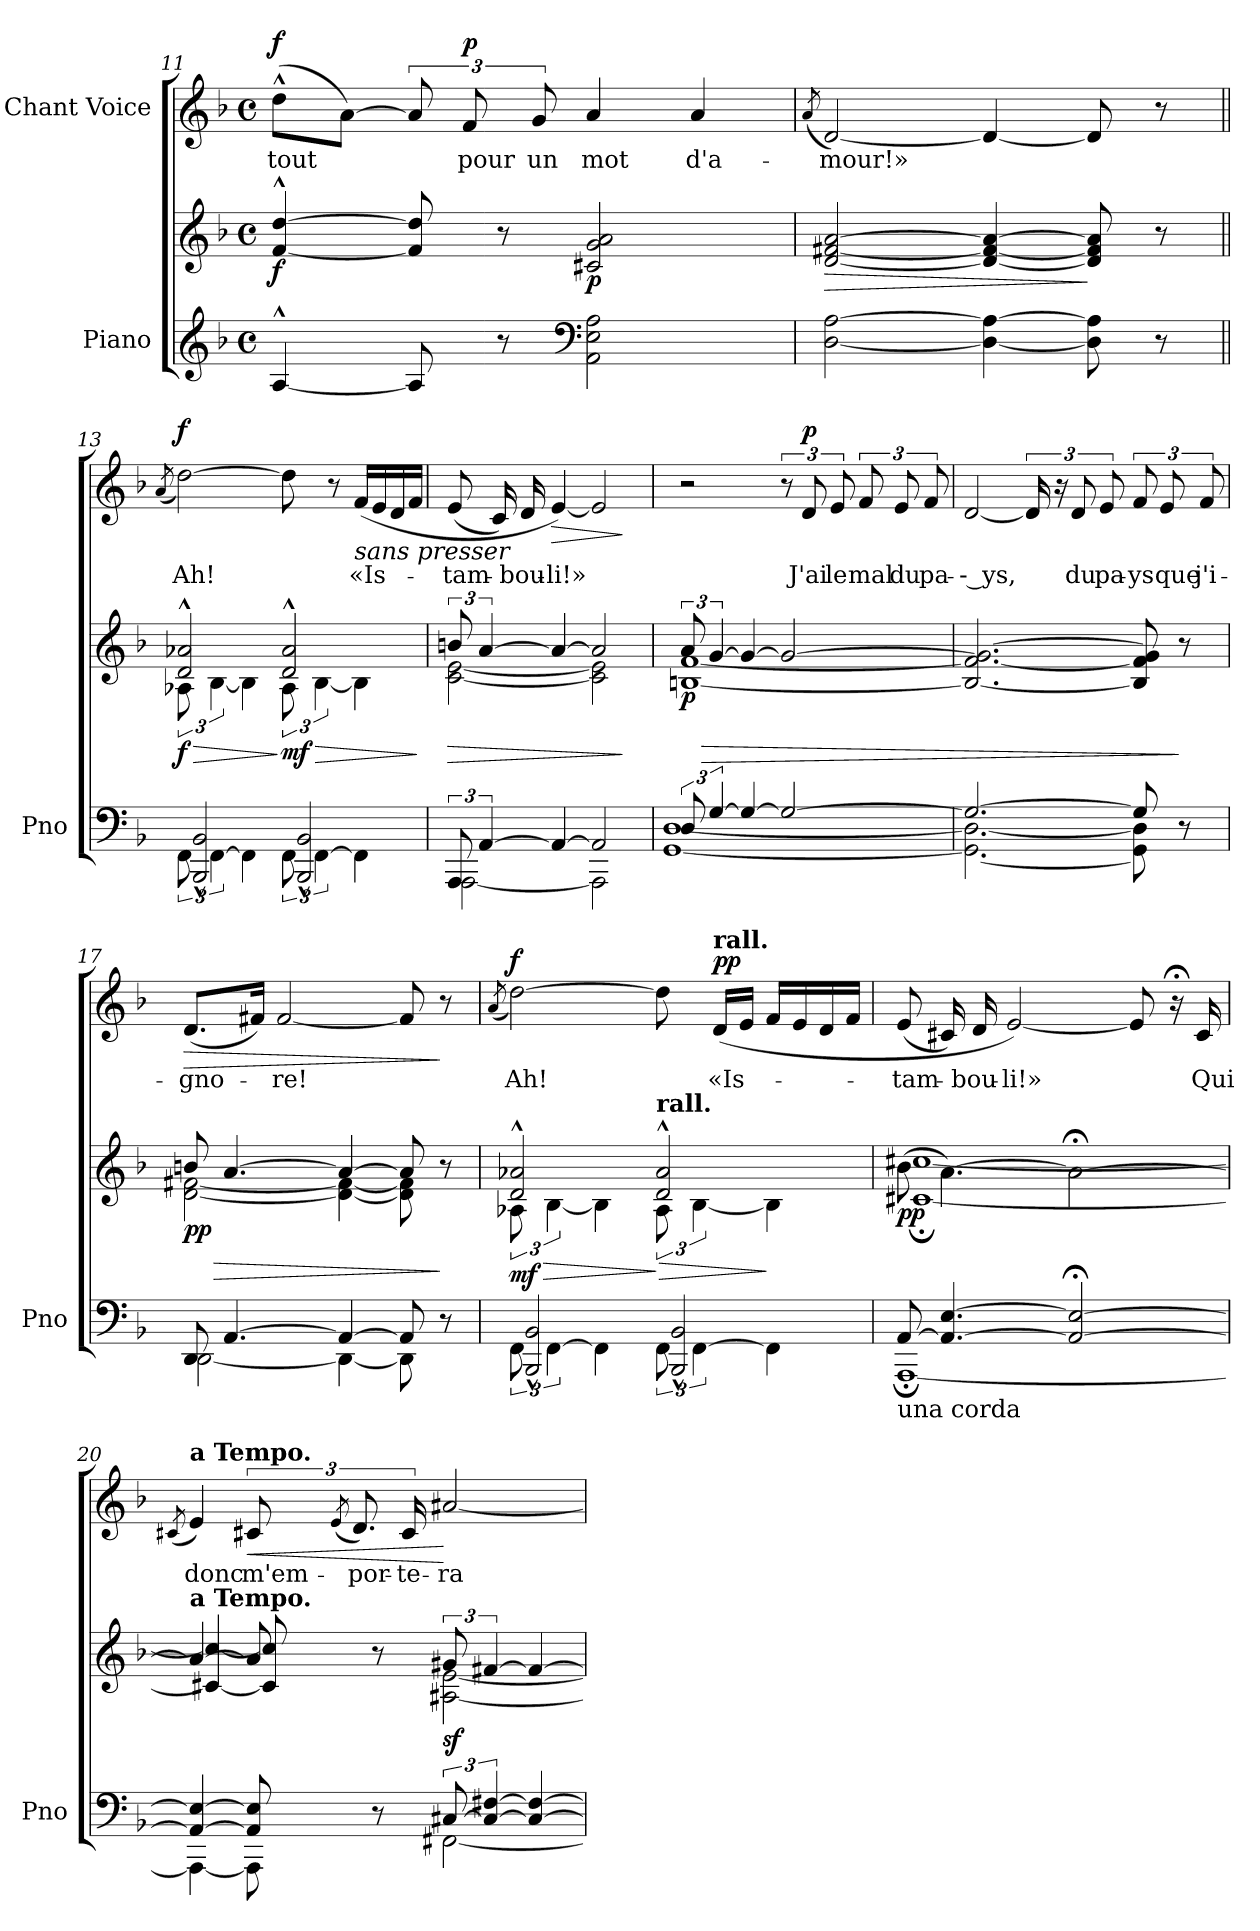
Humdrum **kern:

**kern	**kern	**dynam	**kern	**text	**dynam
*part2	*part2	*part2	*part1	*part1	*part1
*staff3	*staff2	*staff2/3	*staff1	*staff1	*staff1
*I"Piano	*	*	*I"Chant Voice	*	*
*I'Pno	*	*	*	*	*
*clefG2	*clefG2	*	*clefG2	*	*
*k[b-]	*k[b-]	*	*k[b-]	*	*
*M4/4	*M4/4	*	*M4/4	*	*
*met(c)	*met(c)	*	*met(c)	*	*
=11	=11	=11	=11	=11	=11
!	!	!LO:DY:b	!	!LO:LY:b	!LO:DY:a
[4A^^/	[4f/^^ [4dd/^^	f	(8dd^^\L	tout	f
.	.	.	[8a\J)	.	.
8A/]	8f/] 8dd/]	.	12a/]	.	.
!	!	!	!	!LO:LY:b	!LO:DY:a
.	.	.	12f/	pour	p
8r	8r	.	.	.	.
!	!	!	!	!LO:LY:b	!
.	.	.	12g/	un	.
*clefF4	*	*	*	*	*
!	!	!LO:DY:b	!	!LO:LY:b	!
2AA\ 2E\ 2A\	2c#X/ 2g/ 2a/	p	4a/	mot	.
!	!	!	!	!LO:LY:b	!
.	.	.	4a/	d'a-	.
=12	=12	=12	=12	=12	=12
.	.	.	(8qa/	.	.
!	!	!LO:HP:b	!	!LO:LY:b	!
[2D\ [2A\	[2d/ [2f#X/ [2a/	>	[2d/)	-mour!»	.
4D\_ 4A\_	4d/_ 4f#/_ 4a/_	.	4d/_	.	.
8D\] 8A\]	8d/] 8f#/] 8a/]	]	8d/]	.	.
8r	8r	.	8r	.	.
!!LO:LB:g=z
=13||	=13||	=13||	=13||	=13||	=13||
.	.	.	(8qa/	.	.
*^	*	*	*	*	*
!	!	!	!LO:HP:b	!	!LO:LY:b	!
*	*	*^	*	*	*	*
!	!	!	!	!LO:DY:n=1:b	!	!	!LO:DY:a
12FF\	2BBB-/^^ 2BB-/^^	2d/^^ 2a-X/^^	12A-X\	> f	[2dd\)	Ah!	f
[6FF\	.	.	[6B-\	.	.	.	.
4FF\]	.	.	4B-\]	.	.	.	.
!	!	!	!	!LO:HP:n=1:b	!	!	!
!	!	!	!	!LO:DY:n=2:b	!	!	!
12FF\	2BBB-/^^ 2BB-/^^	2d/^^ 2a-/^^	12A-\	] > mf	8dd\]	.	.
[6FF\	.	.	[<6B-\	.	.	.	.
.	.	.	.	.	8r	.	.
!	!	!	!	!	!LO:TX:b:i:t=sans presser	!	!
!	!	!	!	!	!	!LO:LY:b	!
4FF\]	.	.	4B-\]	.	(>16f/LL	«Is-	.
.	.	.	.	.	16e/	.	.
.	.	.	.	.	16d/	.	.
.	.	.	.	.	16f/JJ	.	.
*v	*v	*	*	*	*	*	*
*	*v	*v	*	*	*	*
.	.	]	.	.	.
=14	=14	=14	=14	=14	=14
*^	*	*	*	*	*
!	!	!	!LO:HP:b	!	!LO:LY:b	!
*	*	*^	*	*	*	*
!	!	!	!	!LO:DY:n=1:b	!	!	!
!	!	!	!	!LO:DY:n=2:b	!	!	!
12AAA/	[2AAA\	12bn/	[2c\ [2e\	> p sf	(8e/	-tam-	.
[6AA/	.	[6a/	.	.	.	.	.
.	.	.	.	.	16c/)	.	.
!	!	!	!	!	!	!LO:LY:b	!
.	.	.	.	.	16d/	-bou-	.
!	!	!	!	!	!	!LO:LY:b	!LO:HP:b
4AA/_	.	4a/_	.	.	[4e/)	-li!»	>
2AA/]	2AAA\]	2a/]	2c\] 2e\]	.	2e/]	.	.
*v	*v	*	*	*	*	*	*
*	*v	*v	*	*	*	*
.	.	]	.	.	]
=15	=15	=15	=15	=15	=15
*^	*^	*	*	*	*
!	!	!	!	!LO:DY:b	!	!	!
12D/	[1GG [1D	12a/	[1Bn [1f	p	2r	.	.
!	!	!	!	!LO:HP:b	!	!	!
[6G/	.	[6g/	.	>	.	.	.
4G/_	.	4g/_	.	.	.	.	.
2G/_	.	2g/_	.	.	12r	.	.
!	!	!	!	!	!	!LO:LY:b	!LO:DY:a
.	.	.	.	.	12d/	J'ai	p
!	!	!	!	!	!	!LO:LY:b	!
.	.	.	.	.	12e/	le	.
!	!	!	!	!	!	!LO:LY:b	!
.	.	.	.	.	12f/	mal	.
!	!	!	!	!	!	!LO:LY:b	!
.	.	.	.	.	12e/	du	.
!	!	!	!	!	!	!LO:LY:b	!
.	.	.	.	.	12f/	pa-	.
*	*	*v	*v	*	*	*	*
!!LO:LB:g=z
=16	=16	=16	=16	=16	=16	=16
!	!	!	!	!	!LO:LY:b	!
2.G/_	2.GG\_ 2.D\_	2.Bn/_ 2.f/_ 2.g/_	.	[2d/	-- ys,	.
.	.	.	.	24d/]	.	.
.	.	.	.	24r	.	.
!	!	!	!	!	!LO:LY:b	!
.	.	.	.	12d/	du	.
!	!	!	!	!	!LO:LY:b	!
.	.	.	.	12e/	pa-	.
!	!	!	!	!	!LO:LY:b	!
8G/]	8GG\] 8D\]	8B/] 8f/] 8g/]	.	12f/	-ys	.
!	!	!	!	!	!LO:LY:b	!
.	.	.	.	12e/	que	.
8r	8ryy	8r	]	.	.	.
!	!	!	!	!	!LO:LY:b	!
.	.	.	.	12f/	j'i-	.
=17	=17	=17	=17	=17	=17	=17
!	!	!	!LO:HP:b	!	!LO:LY:b	!LO:HP:b
*	*	*^	*	*	*	*
!	!	!	!	!LO:DY:n=1:b	!	!	!
8DD/	[2DD\	8bn/	[2d\ [2f#X\	> pp	(8.d/L	-gno-	>
[4.AA/	.	[4.a/	.	.	.	.	.
.	.	.	.	.	16f#X/Jk)	.	.
!	!	!	!	!	!	!LO:LY:b	!
.	.	.	.	.	[2f#/	-re!	.
4AA/_	4DD\_	4a/_	4d\_ 4f#\_	.	.	.	.
8AA/]	8DD\]	8a/]	8d\] 8f#\]	.	8f#/]	.	.
8r	8ryy	8r	8ryy	]	8r	.	]
=18	=18	=18	=18	=18	=18	=18	=18
.	.	.	.	.	(8qa/	.	.
!	!	!	!	!LO:HP:b	!	!LO:LY:b	!
!	!	!	!	!LO:DY:n=1:b	!	!	!LO:DY:a
12FF\	2BBB-/^^ 2BB-/^^	2d/^^ 2a-X/^^	12A-X\	> mf	[2dd\)	Ah!	f
[6FF\	.	.	[6B-\	.	.	.	.
4FF\]	.	.	4B-\]	.	.	.	.
!	!	!LO:TX:a:B:t=rall.	!	!	!	!	!
!	!	!	!	!LO:HP:n=1:b	!	!	!
12FF\	2BBB-/^^ 2BB-/^^	2d/^^ 2a-/^^	12A-\	] >	8dd\]	.	.
[6FF\	.	.	[6B-\	.	.	.	.
!	!	!	!	!	!LO:TX:a:B:t=rall.	!	!
!	!	!	!	!	!	!LO:LY:b	!LO:DY:a
.	.	.	.	.	(>16d/LL	«Is-	pp
.	.	.	.	.	16e/JJ	.	.
4FF\]	.	.	4B-\]	]	16f/LL	.	.
.	.	.	.	.	16e/	.	.
.	.	.	.	.	16d/	.	.
.	.	.	.	.	16f/JJ	.	.
!!LO:LB:g=z
=19	=19	=19	=19	=19	=19	=19	=19
!LO:TX:b:t=una corda	!	!	!	!	!	!	!
!	!	!	!	!LO:DY:b	!	!LO:LY:b	!
[<8AA/	[<1AAA;	(>8b-\	[1c#X;< [>1cc#X;<	pp	(8e/	-tam-	.
4.AA/_ [4.E/	.	[4.a\)	.	.	16c#X/)	.	.
!	!	!	!	!	!	!LO:LY:b	!
.	.	.	.	.	16d/	-bou-	.
!	!	!	!	!	!	!LO:LY:b	!
.	.	.	.	.	[2e/)	-li!»	.
2AA/_;< 2E/_;<	.	2a;<\_	.	.	.	.	.
.	.	.	.	.	8e/]	.	.
.	.	.	.	.	16r;<	.	.
!	!	!	!	!	!	!LO:LY:b	!
.	.	.	.	.	16c#/	Qui	.
=20	=20	=20	=20	=20	=20	=20	=20
.	.	.	.	.	(8qc#X/	.	.
!	!	!	!	!	!LO:TX:a:B:t=a Tempo.	!	!
!	!	!LO:TX:a:B:t=a Tempo.	!	!	!	!	!
!	!	!	!	!	!	!LO:LY:b	!
4AA/_ 4E/_	4AAA\_	4a/_	4c#X/_ 4cc#/_	.	4e/)	donc	.
!	!	!	!	!	!	!LO:LY:b	!LO:HP:b
8AA/] 8E/]	8AAA\]	8a/]	8c#/] 8cc#/]	.	12c#/	m'em-	<
.	.	.	.	.	(8qe/	.	.
!	!	!	!	!	!	!LO:LY:b	!
.	.	.	.	.	12.d/)	-por-	.
8r	8ryy	8r	8ryy	.	.	.	.
!	!	!	!	!	!	!LO:LY:b	!
.	.	.	.	.	24c#/	-te-	.
!	!	!	!	!LO:DY:b	!	!LO:LY:b	!
[<12C#X/	[2FF#X\	12g#X/	[2A#X\ [2e\	sf	[2a#X/	-ra	[
6C#/_ [6F#X/	.	[6f#X/	.	.	.	.	.
4C#/_ 4F#/_	.	4f#/_	.	.	.	.	.
*v	*v	*	*	*	*	*	*
*	*v	*v	*	*	*	*
=	=	=	=	=	=
*-	*-	*-	*-	*-	*-
